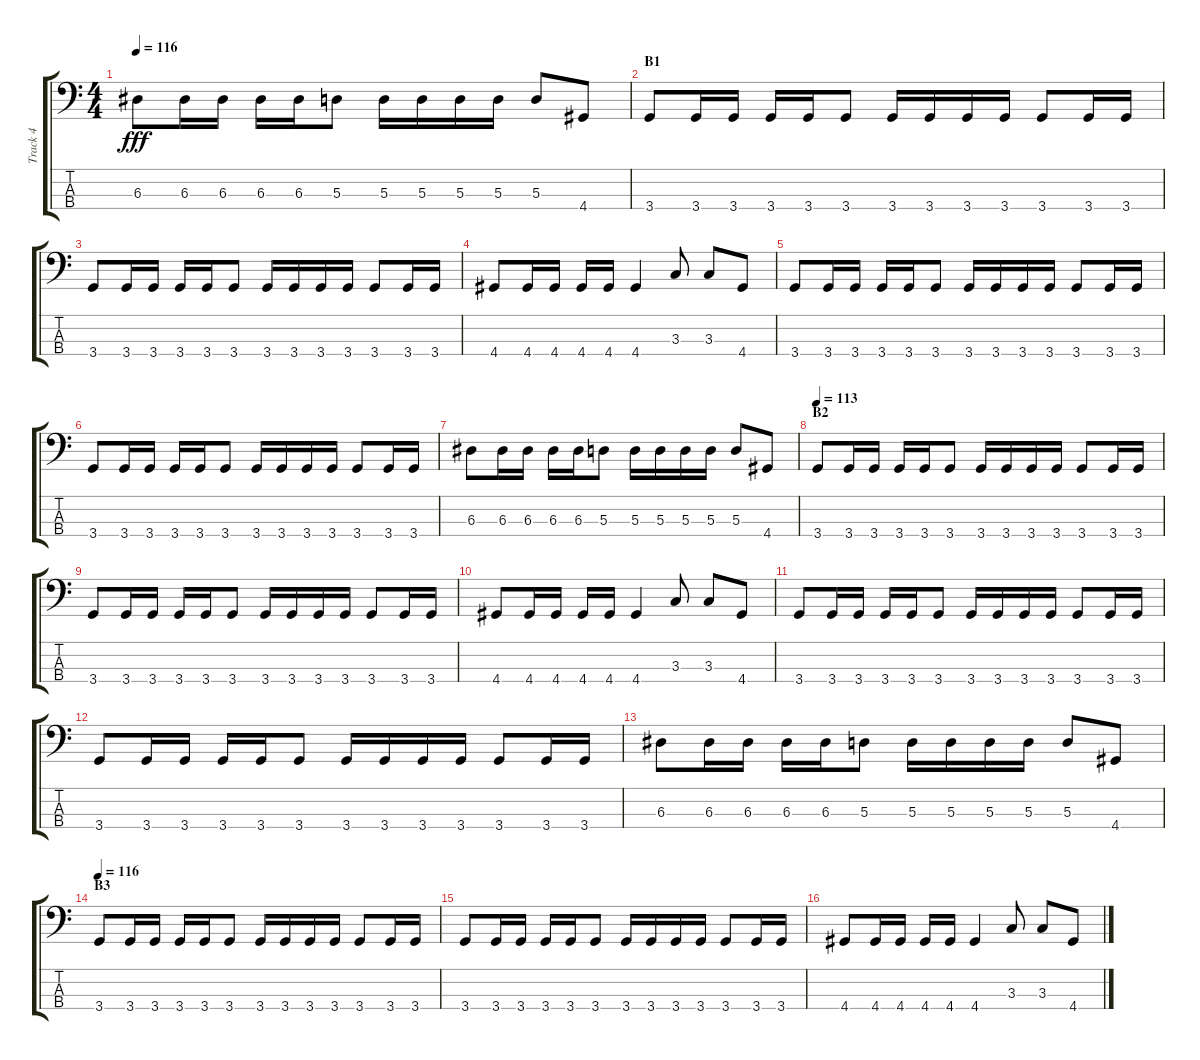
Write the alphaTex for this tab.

\track ("Track 4" "Track 4") {instrument acousticbass}
\staff {score tabs}
\tuning (G2 D2 A1 E1) {hide}
\ts (4 4)
\tempo 116
\clef f4
\ks c
6.3.8{dy fff} 6.3.16 6.3.16 6.3.16 6.3.16 5.3.8 5.3.16 5.3.16 5.3.16 5.3.16 5.3.8 4.4.8 |
\section ("" "B1")
3.4.8 3.4.16 3.4.16 3.4.16 3.4.16 3.4.8 3.4.16 3.4.16 3.4.16 3.4.16 3.4.8 3.4.16 3.4.16 |
3.4.8 3.4.16 3.4.16 3.4.16 3.4.16 3.4.8 3.4.16 3.4.16 3.4.16 3.4.16 3.4.8 3.4.16 3.4.16 |
4.4.8 4.4.16 4.4.16 4.4.16 4.4.16 4.4.4 3.3.8 3.3.8 4.4.8 |
3.4.8 3.4.16 3.4.16 3.4.16 3.4.16 3.4.8 3.4.16 3.4.16 3.4.16 3.4.16 3.4.8 3.4.16 3.4.16 |
3.4.8 3.4.16 3.4.16 3.4.16 3.4.16 3.4.8 3.4.16 3.4.16 3.4.16 3.4.16 3.4.8 3.4.16 3.4.16 |
6.3.8 6.3.16 6.3.16 6.3.16 6.3.16 5.3.8 5.3.16 5.3.16 5.3.16 5.3.16 5.3.8 4.4.8 |
\section ("" "B2")
\tempo 113
3.4.8 3.4.16 3.4.16 3.4.16 3.4.16 3.4.8 3.4.16 3.4.16 3.4.16 3.4.16 3.4.8 3.4.16 3.4.16 |
3.4.8 3.4.16 3.4.16 3.4.16 3.4.16 3.4.8 3.4.16 3.4.16 3.4.16 3.4.16 3.4.8 3.4.16 3.4.16 |
4.4.8 4.4.16 4.4.16 4.4.16 4.4.16 4.4.4 3.3.8 3.3.8 4.4.8 |
3.4.8 3.4.16 3.4.16 3.4.16 3.4.16 3.4.8 3.4.16 3.4.16 3.4.16 3.4.16 3.4.8 3.4.16 3.4.16 |
3.4.8 3.4.16 3.4.16 3.4.16 3.4.16 3.4.8 3.4.16 3.4.16 3.4.16 3.4.16 3.4.8 3.4.16 3.4.16 |
6.3.8 6.3.16 6.3.16 6.3.16 6.3.16 5.3.8 5.3.16 5.3.16 5.3.16 5.3.16 5.3.8 4.4.8 |
\section ("" "B3")
\tempo 116
3.4.8 3.4.16 3.4.16 3.4.16 3.4.16 3.4.8 3.4.16 3.4.16 3.4.16 3.4.16 3.4.8 3.4.16 3.4.16 |
3.4.8 3.4.16 3.4.16 3.4.16 3.4.16 3.4.8 3.4.16 3.4.16 3.4.16 3.4.16 3.4.8 3.4.16 3.4.16 |
4.4.8 4.4.16 4.4.16 4.4.16 4.4.16 4.4.4 3.3.8 3.3.8 4.4.8
